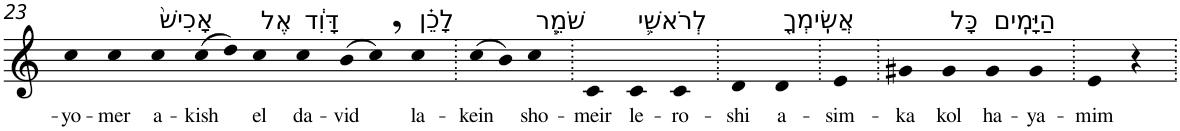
**kern	**text
*part1	*part1
*staff1	*staff1
*I"Piano	*
*I'Pno	*
!!LO:PB:g=z
*clefG2	*
*k[]	*
=23	=23
!	!LO:LY:b
4cc	-yo-
!	!LO:LY:b
4cc	-mer
!LO:TX:a:t=אָכִישׁ֙	!
!	!LO:LY:b
4cc	a-
!	!LO:LY:b
(>8cc	-kish
8dd)	.
!LO:TX:a:t=אֶל	!
!	!LO:LY:b
4cc	el
!LO:TX:a:t=דָּוִ֔ד	!
!	!LO:LY:b
4cc	da-
!	!LO:LY:b
(>8b	-vid
8cc,)	.
!LO:TX:a:t=לָכֵ֗ן	!
!	!LO:LY:b
4cc	la-
=24.	=24.
!	!LO:LY:b
(>8cc	-kein
8b)	.
!LO:TX:a:t=שֹׁמֵ֧ר	!
!	!LO:LY:b
4cc	sho-
=25.	=25.
!	!LO:LY:b
4c	-meir
!LO:TX:a:t=לְרֹאשִׁ֛י	!
!	!LO:LY:b
4c	le-
!	!LO:LY:b
4c	-ro-
=26.	=26.
!	!LO:LY:b
4d	-shi
!LO:TX:a:t=אֲשִֽׂימְךָ֖	!
!	!LO:LY:b
4d	a-
=27.	=27.
!	!LO:LY:b
4e	-sim-
=28.	=28.
!	!LO:LY:b
4g#X	-ka
!LO:TX:a:t=כָּל	!
!	!LO:LY:b
4g#	kol
!LO:TX:a:t=הַיָּמִֽים	!
!	!LO:LY:b
4g#	ha-
!	!LO:LY:b
4g#	-ya-
=29.	=29.
!	!LO:LY:b
4e	-mim
4r	.
=.	=.
*-	*-
